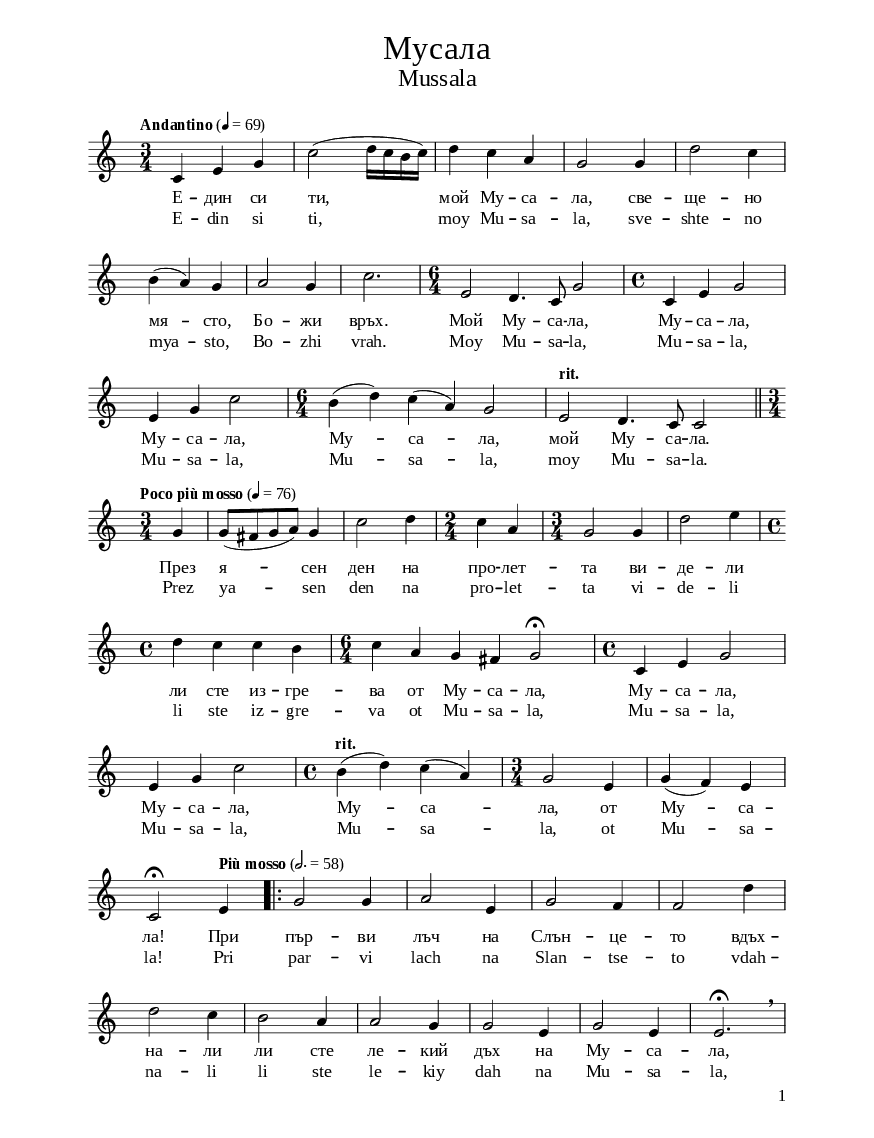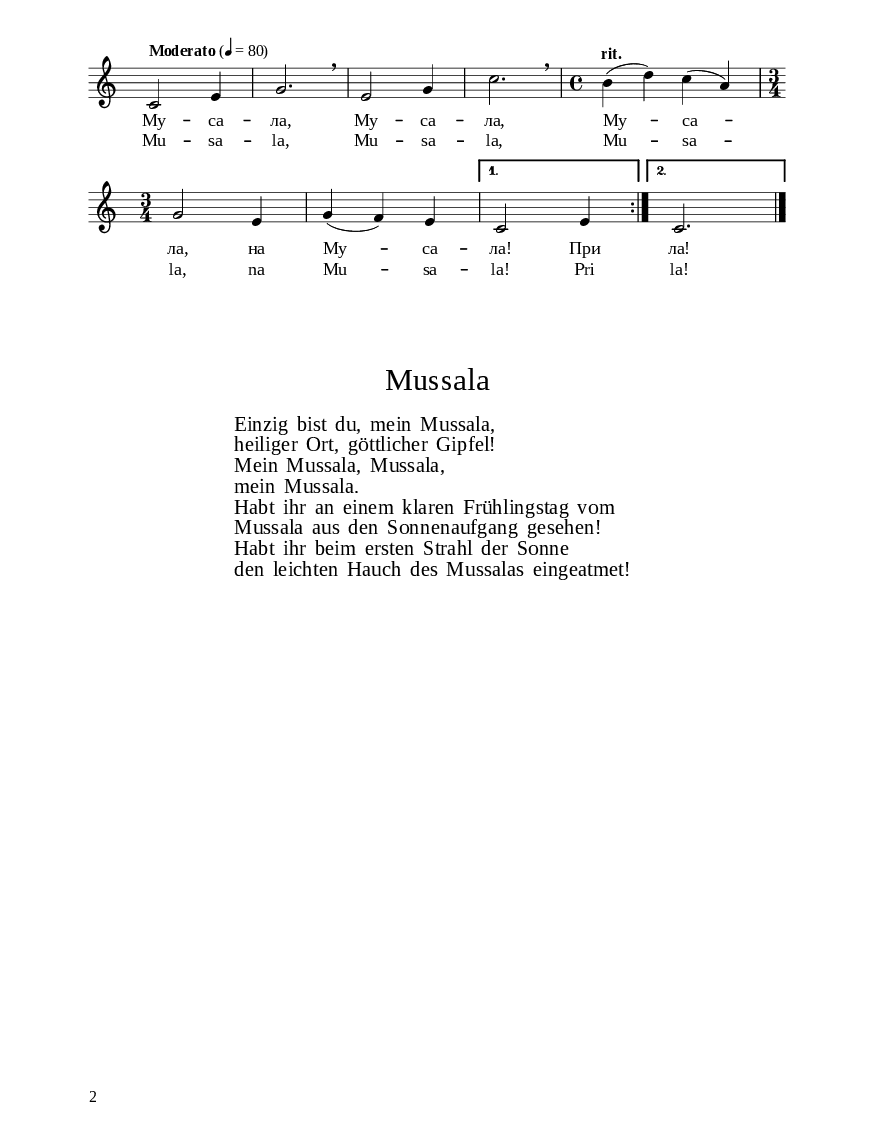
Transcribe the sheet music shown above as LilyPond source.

\version "2.22.1"

% include paper part and global functions
\include "include/globals.ily"

\bookpart {
  \include "include/bookpart-paper.ily"
  \score {
    \include "include/score-layout.ily"

    \new Voice \absolute {
      \clef treble
      \key c \major
      \time 3/4
      \tempoFunc "Andantino" 4 "69"

      c'4 e'4 g'4 | c''2 ( d''16 c'' b' c'' ) |  d''4 c''4 a'4 | g'2 g'4 | d''2 c''4 \break |

      b'4 ( a'4 ) g'4 | a'2 g'4 | c''2.| \time 6/4 e'2 d'4. c'8 g'2 | \time 4/4 c'4 e'4  g'2  | \break

      e'4 g'4 c''2 |\time 6/4 b'4 ( d''4 ) c''4 ( a'4 ) g'2 \tempo "rit." | e'2 d'4. c'8 c'2 | \bar "||" \break

      \time 3/4 \partial 4

     
      \tempoFunc "Poco più mosso" 4 "76"
      g'4 | g'8 ( fis'8 g'8 a'8 ) g'4 | c''2 d''4 | \time 2/4 c''4 a'4 |\time 3/4 g'2 g'4 | d''2 e''4 |  \break

      \time 4/4 d''4 c'' c'' b' | \time 6/4 c''4 a' g' fis' g'2 \fermata | \time 4/4 c'4 e'4 g'2 | \break

      e'4 g'4 c''2  | \time 4/4 \tempo "        rit." b'4 ( d''4 ) c''4 ( a'4 ) | \time 3/4 g'2 e'4 | g'4 ( f'4 ) e'4 | \break

      c'2\fermata

      \tempoFunc "Più mosso" 2. "58"

      e'4 | \repeat volta 2 {
      g'2 g'4 | a'2 e'4 | g'2 f'4 f'2 d''4 |\break

      d''2 c''4 | b'2 a'4 | a'2 g'4 | g'2 e'4 | g'2 e'4 | e'2.\fermata \breathe \break

     \tempoFunc "Moderato" 4 "80"



     c'2 e'4 | g'2. \breathe | e'2 g'4 | c''2. \breathe | \time 4/4 \tempo "        rit." b'4 ( d''4 ) c''4 ( a'4 ) \break

     \time 3/4 g'2 e'4 | g'4 ( f'4 ) e'4
   } \alternative { { c'2 e'4 } {c'2. } } \bar "|."

 }



    \addlyrics {
      Е -- дин си ти, мой Му -- са -- ла, све -- ще -- но

      мя -- сто, Бо -- жи връх.  Мой Му -- са -- ла, Му -- са -- ла,

      Му -- са -- ла, Му -- са -- ла, мой Му -- са -- ла.

      През я -- сен ден на про -- лет -- та ви -- де -- ли

      ли сте из -- гре -- ва от Му -- са -- ла,    Му -- са -- ла,

      Му -- са -- ла,  Му -- са -- ла,  от Му -- са -- ла! При пър -- ви

      лъч на Слън -- це -- то вдъх -- на -- ли ли сте ле -- кий дъх на Му -- са -- ла,

      Му -- са -- ла, Му -- са -- ла, Му -- са -- ла, на Му -- са -- ла! При ла!
    }
    \addlyrics {
      E -- din si ti, moy Mu -- sa -- la, sve -- shte -- no

      mya -- sto, Bo -- zhi vrah.  Moy Mu -- sa -- la, Mu -- sa -- la,

      Mu -- sa -- la, Mu -- sa -- la, moy Mu -- sa -- la.

      Prez ya -- sen den na pro -- let -- ta vi -- de -- li

      li ste iz -- gre -- va ot Mu -- sa -- la,    Mu -- sa -- la,

      Mu -- sa -- la,  Mu -- sa -- la,  ot Mu -- sa -- la! Pri par -- vi

      lach na Slan -- tse -- to vdah -- na -- li li ste le -- kiy dah na Mu -- sa -- la,

      Mu -- sa -- la, Mu -- sa -- la, Mu -- sa -- la, na Mu -- sa -- la! Pri la!
    }

    \header {
      title = \titleFunc "Мусала" "Mussala"
    }

    \midi{}

  } % score

  
  \markup \empty-two


  % include foreign translation(s) of the song
  \version "2.22.1"

\markup \fill-line { \fontsize #deTitleFontSize  "Mussala" }
\markup \null
\markup \null
\markup \fontsize #deCoupletFontSize {
  \hspace #14
  \override #`(baseline-skip . ,deCoupletBaselineSkip)

  \column {
\line { Einzig bist du, mein Mussala,}

\line { heiliger Ort, göttlicher Gipfel!}

\line { Mein Mussala, Mussala,}

\line { mein Mussala.}

\line { Habt ihr an einem klaren Frühlingstag vom }

\line { Mussala aus den Sonnenaufgang gesehen!}

\line { Habt ihr beim ersten Strahl der Sonne }

\line { den leichten Hauch des Mussalas eingeatmet!}

    }
}


} % bookpart
